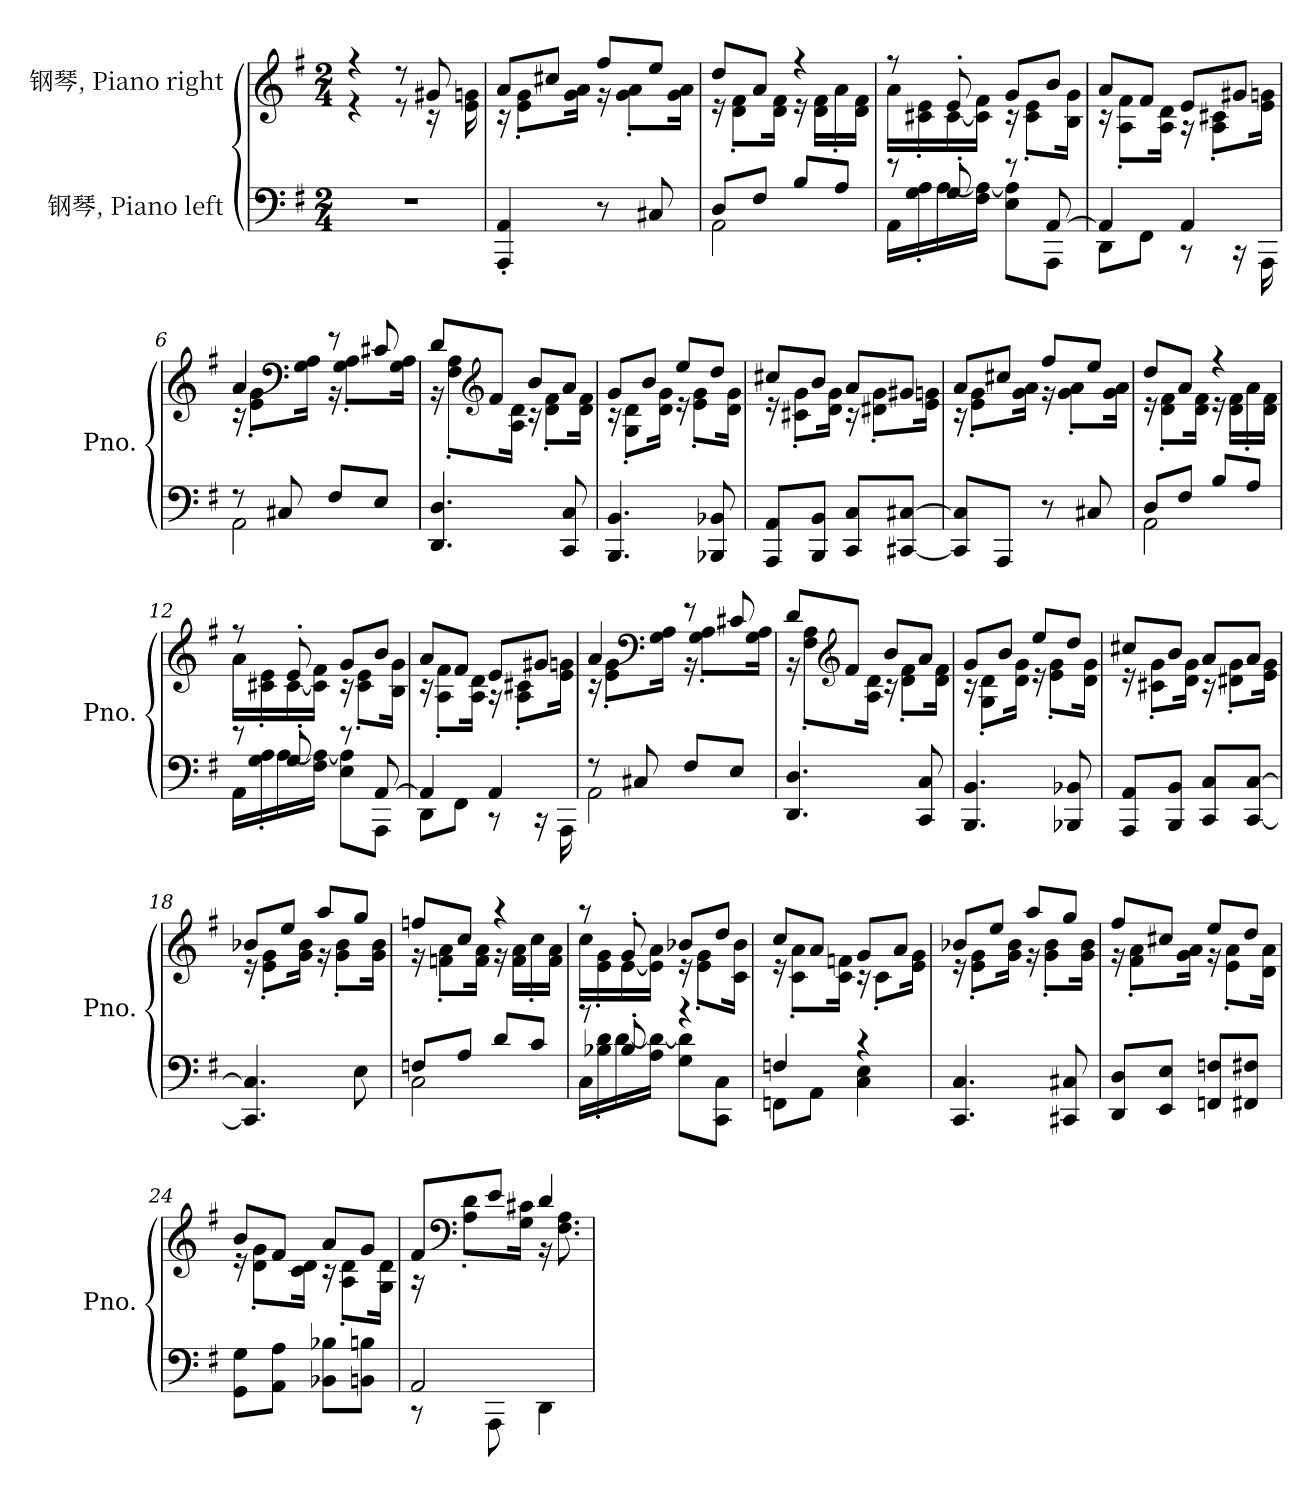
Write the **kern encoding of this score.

**kern	**kern
*part2	*part1
*staff2	*staff1
*I"钢琴, Piano left	*I"钢琴, Piano right
*I'Pno.	*I'Pno.
*clefF4	*clefG2
*k[f#]	*k[f#]
*M2/4	*M2/4
*MM80	*MM80
=1	=1
*	*^
2r	4r	4r
.	8r	8r
.	8g#X/	16r
.	.	16e\ 16gn\
=2	=2	=2
4AAA/' 4AA/'	8a/L	16r
*	*MM81	*
.	.	8e\' 8g\'L
.	8cc#X/J	.
.	.	16g\ 16a\Jk
*	*MM85	*
8r	8ff#/L	16r
.	.	8g\' 8a\'L
8C#X/	8ee/J	.
.	.	16g\ 16a\Jk
=3	=3	=3
*	*MM80	*
*^	*	*
8D/L	2AA\	8dd/L	16r
*	*	*MM82	*
.	.	.	8d\' 8f#\'L
8F#/J	.	8a/J	.
.	.	.	16d\ 16f#\Jk
*	*	*MM86	*
8B/L	.	4r	16r
.	.	.	16d\ 16f#\LL
8A/J	.	.	16a'\
.	.	.	16d\ 16f#\JJ
!!LO:LB:g=z	!!
=4	=4	=4	=4
8r	16AA\LL	8r	16a\LL
.	16G\' 16A\'	.	16c#X\' 16e\'
8G'/	[16A\	8e'/	[16c#\
.	16F#\ 16A\_JJ	.	16c#\] 16f#\JJ
8r	8E\ 8A\]L	8g/L	16r
.	.	.	8c#\' 8e\'L
[8AA/	8AAA\J	8b/J	.
.	.	.	16B\ 16g\Jk
=5	=5	=5	=5
4AA/]	8DD\L	8a/L	16r
.	.	.	8A\' 8f#\'L
.	8FF#\J	8f#/J	.
.	.	.	16A\ 16d\Jk
4AA/	8r	8e/L	16r
.	.	.	8A\' 8c#X\'L
.	16r	8g#X/J	.
.	16AAA\	.	16e\ 16gn\Jk
=6	=6	=6	=6
8r	2AA\	4a/	16r
.	.	.	8e\' 8g\'L
8C#X/	.	.	.
*	*	*clefF4	*
*	*	*MM85	*
.	.	.	16G\ 16A\Jk
*	*	*MM86	*
8F#/L	.	8r	16r
.	.	.	8G\' 8A\'L
8E/J	.	8c#X/	.
.	.	.	16G\ 16A\Jk
*v	*v	*	*
!!LO:LB:g=z	!!
=7	=7	=7
*	*MM82	*
4.DD/ 4.D/	8d/L	16r
*	*MM83	*
.	.	8F#\' 8A\'L
*	*clefG2	*
.	8f#/J	.
.	.	16A\ 16d\Jk
.	8b/L	16r
.	.	8d\' 8f#\'L
8CC/ 8C/	8a/J	.
.	.	16d\ 16f#\Jk
=8	=8	=8
4.BBB/ 4.BB/	8g/L	16r
.	.	8G\' 8d\'L
*	*MM84	*
.	8b/J	.
.	.	16d\ 16g\Jk
*	*MM86	*
.	8ee/L	16r
.	.	8e\' 8g\'L
8BBB-X/ 8BB-X/	8dd/J	.
.	.	16d\ 16g\Jk
=9	=9	=9
*	*MM88	*
8AAA/ 8AA/L	8cc#X/L	16r
*	*MM86	*
.	.	8c#X\' 8g\'L
8BBB/ 8BB/J	8b/J	.
.	.	16d\ 16g\Jk
8CC/ 8C/L	8a/L	16r
.	.	8d#X\' 8g\'L
[8CC#X/ [8C#X/J	8g#X/J	.
.	.	16e\ 16gn\Jk
=10	=10	=10
*	*MM80	*
8CC#/] 8C#/]L	8a/L	16r
*	*MM81	*
.	.	8e\' 8g\'L
8AAA/J	8cc#X/J	.
*	*MM78	*
.	.	16g\ 16a\Jk
*	*MM83	*
8r	8ff#/L	16r
.	.	8g\' 8a\'L
8C#X/	8ee/J	.
.	.	16g\ 16a\Jk
!!LO:LB:g=z	!!
=11	=11	=11
*	*MM80	*
*^	*	*
8D/L	2AA\	8dd/L	16r
*	*	*MM82	*
.	.	.	8d\' 8f#\'L
8F#/J	.	8a/J	.
.	.	.	16d\ 16f#\Jk
*	*	*MM86	*
8B/L	.	4r	16r
.	.	.	16d\ 16f#\LL
8A/J	.	.	16a'\
.	.	.	16d\ 16f#\JJ
=12	=12	=12	=12
8r	16AA\LL	8r	16a\LL
.	16G\' 16A\'	.	16c#X\' 16e\'
8G'/	[16A\	8e'/	[16c#\
.	16F#\ 16A\_JJ	.	16c#\] 16f#\JJ
8r	8E\ 8A\]L	8g/L	16r
.	.	.	8c#\' 8e\'L
[8AA/	8AAA\J	8b/J	.
.	.	.	16B\ 16g\Jk
=13	=13	=13	=13
*	*	*MM80	*
4AA/]	8DD\L	8a/L	16r
.	.	.	8A\' 8f#\'L
.	8FF#\J	8f#/J	.
.	.	.	16A\ 16d\Jk
4AA/	8r	8e/L	16r
.	.	.	8A\' 8c#X\'L
.	16r	8g#X/J	.
*	*	*MM78	*
.	16AAA\	.	16e\ 16gn\Jk
!!LO:LB:g=z	!!
=14	=14	=14	=14
8r	2AA\	4a/	16r
.	.	.	8e\' 8g\'L
8C#X/	.	.	.
*	*	*clefF4	*
*	*	*MM85	*
.	.	.	16G\ 16A\Jk
*	*	*MM86	*
8F#/L	.	8r	16r
.	.	.	8G\' 8A\'L
8E/J	.	8c#X/	.
.	.	.	16G\ 16A\Jk
*v	*v	*	*
=15	=15	=15
*	*MM82	*
4.DD/ 4.D/	8d/L	16r
*	*MM83	*
.	.	8F#\' 8A\'L
*	*clefG2	*
.	8f#/J	.
.	.	16A\ 16d\Jk
.	8b/L	16r
.	.	8d\' 8f#\'L
8CC/ 8C/	8a/J	.
.	.	16d\ 16f#\Jk
=16	=16	=16
4.BBB/ 4.BB/	8g/L	16r
.	.	8G\' 8d\'L
*	*MM84	*
.	8b/J	.
.	.	16d\ 16g\Jk
*	*MM86	*
.	8ee/L	16r
.	.	8e\' 8g\'L
8BBB-X/ 8BB-X/	8dd/J	.
.	.	16d\ 16g\Jk
=17	=17	=17
8AAA/ 8AA/L	8cc#X/L	16r
.	.	8c#X\' 8g\'L
8BBB/ 8BB/J	8b/J	.
.	.	16d\ 16g\Jk
*	*MM77	*
8CC/ 8C/L	8a/L	16r
.	.	8d#X\' 8g\'L
*	*MM75	*
[8CC/ [8C/J	8a/J	.
.	.	16e\ 16g\Jk
!!LO:LB:g=z	!!
=18	=18	=18
*	*MM77	*
4.CC/] 4.C/]	8b-X/L	16r
.	.	8e\' 8g\'L
.	8ee/J	.
*	*MM73	*
.	.	16g\ 16b-\Jk
*	*MM85	*
.	8aa/L	16r
.	.	8g\' 8b-\'L
8E\	8gg/J	.
.	.	16g\ 16b-\Jk
=19	=19	=19
*	*MM80	*
*^	*	*
8Fn/L	2C\	8ffn/L	16r
*	*	*MM82	*
.	.	.	8fn\' 8a\'L
8A/J	.	8cc/J	.
.	.	.	16f\ 16a\Jk
*	*	*MM86	*
8d/L	.	4r	16r
.	.	.	16f\ 16a\LL
8c/J	.	.	16cc'\
.	.	.	16f\ 16a\JJ
=20	=20	=20	=20
8r	16C\LL	8r	16cc\LL
.	16B-X\' 16d\'	.	16e\' 16g\'
8B-'/	[16d\	8g'/	[16e\
.	16A\ 16d\_JJ	.	16e\] 16a\JJ
4r	8G\ 8d\]L	8b-X/L	16r
.	.	.	8e\' 8g\'L
.	8CC\ 8C\J	8dd/J	.
.	.	.	16c\ 16b-\Jk
=21	=21	=21	=21
4Fn/	8FFn\L	8cc/L	16r
.	.	.	8c\' 8a\'L
.	8AA\J	8a/J	.
.	.	.	16c\ 16fn\Jk
4r	4C\ 4E\	8g/L	16r
.	.	.	8c'\L
.	.	8a/J	.
.	.	.	16e\ 16g\Jk
*v	*v	*	*
!!LO:PB:g=z	!!
=22	=22	=22
*	*MM77	*
4.CC/ 4.C/	8b-X/L	16r
.	.	8e\' 8g\'L
.	8ee/J	.
*	*MM77	*
.	.	16g\ 16b-\Jk
*	*MM85	*
.	8aa/L	16r
.	.	8g\' 8b-\'L
8CC#X/ 8C#X/	8gg/J	.
.	.	16g\ 16b-\Jk
=23	=23	=23
*	*MM82	*
8DD/ 8D/L	8ff#/L	16r
.	.	8f#\' 8a\'L
*	*MM85	*
8EE/ 8E/J	8cc#X/J	.
.	.	16g\ 16a\Jk
8FFn/ 8Fn/L	8ee/L	16r
.	.	8e\' 8a\'L
8FF#X/ 8F#X/J	8dd/J	.
.	.	16d\ 16a\Jk
=24	=24	=24
*	*MM75	*
8GG\ 8G\L	8b/L	16r
.	.	8d\' 8g\'L
*	*MM79	*
8AA\ 8A\J	8f#/J	.
.	.	16c\ 16d\Jk
*	*MM69	*
8BB-X\ 8B-X\L	8a/L	16r
*	*MM67	*
.	.	8A\' 8d\'L
8BBn\ 8Bn\J	8g/J	.
.	.	16G\ 16d\Jk
=25	=25	=25
*^	*	*
2AA/	8r	8f#/L	16r
*	*	*clefF4	*
.	.	.	8A\' 8d\'L
*	*	*MM61	*
.	8AAA\	8e/J	.
*	*	*MM59	*
.	.	.	16G\ 16c#X\Jk
*	*	*MM38	*
.	4DD\	4d/	16r
.	.	.	8.F#\ 8.A\
*v	*v	*	*
*	*v	*v
=	=
*-	*-
